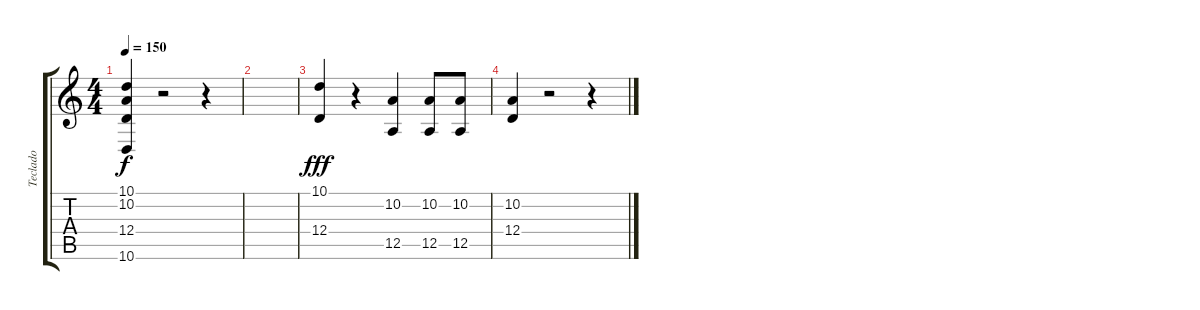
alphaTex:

\track ("Teclado" "Teclado") {instrument stringensemble1}
\staff {score tabs}
\tuning (E4 B3 G3 D3 A2 E2) {hide}
\ts (4 4)
\tempo 150
\clef g2
\ks c
(10.1 10.2 12.4 10.6).4{dy f} r.2 r.4 |
|
(10.1 12.4).4{dy fff} r.4 (10.2 12.5).4 (10.2 12.5).8 (10.2 12.5).8 |
(10.2 12.4).4 r.2 r.4
